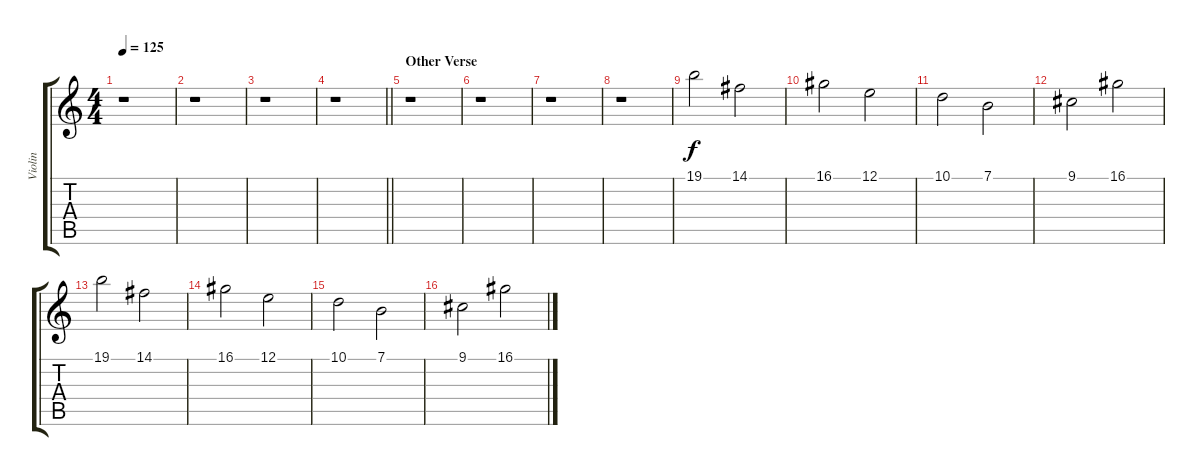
\track ("Violin" "Violin") {instrument violin}
\staff {score tabs}
\tuning (E4 B3 G3 D3 A2 E2) {hide}
\ts (4 4)
\tempo 125
\clef g2
\ks c
r.1{dy f} |
r.1 |
r.1 |
\barLineRight lightlight
r.1 |
\section ("" "Other Verse ")
r.1 |
r.1 |
r.1 |
r.1 |
19.1.2 14.1.2 |
16.1.2 12.1.2 |
10.1.2 7.1.2 |
9.1.2 16.1.2 |
19.1.2 14.1.2 |
16.1.2 12.1.2 |
10.1.2 7.1.2 |
9.1.2 16.1.2
